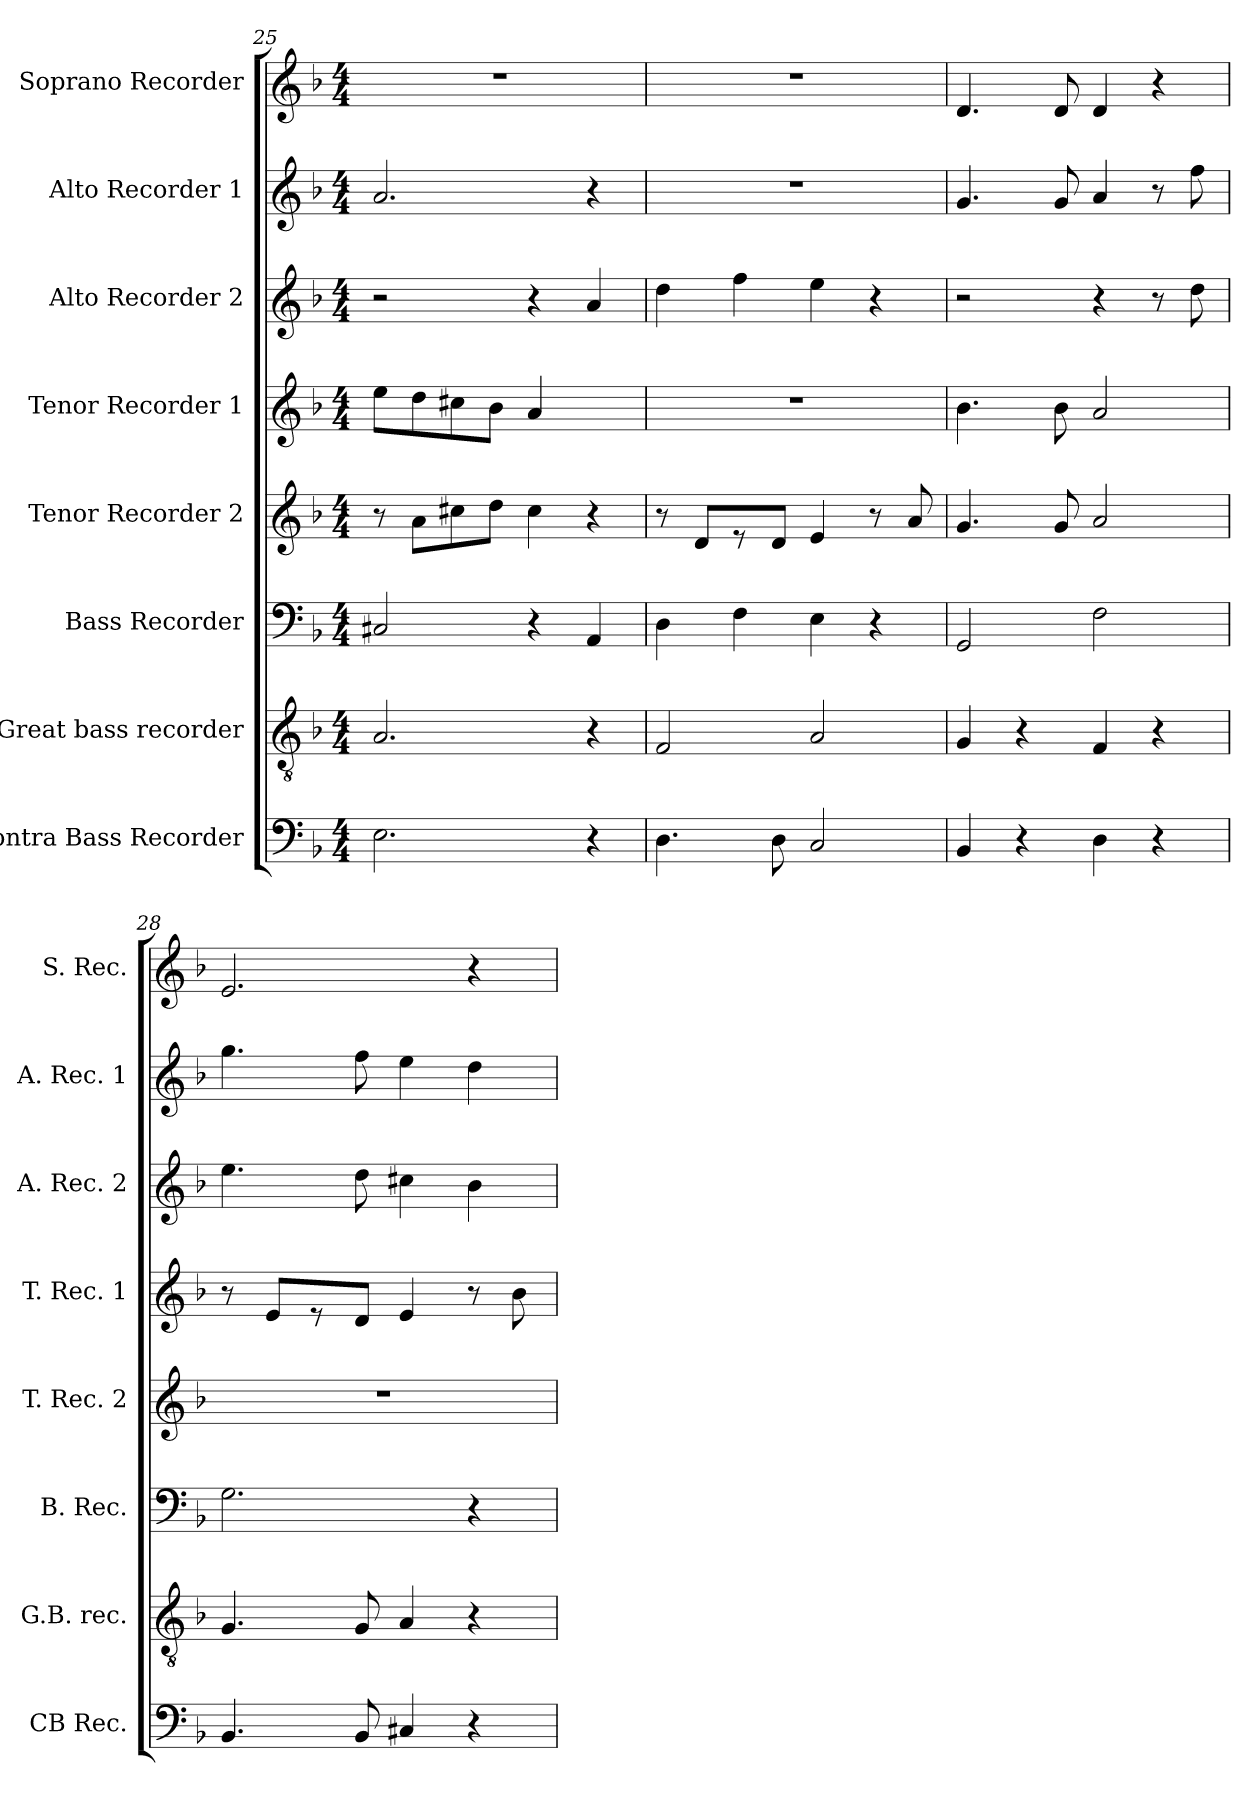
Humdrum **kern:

**kern	**kern	**kern	**kern	**kern	**kern	**kern	**kern
*part8	*part7	*part6	*part5	*part4	*part3	*part2	*part1
*staff8	*staff7	*staff6	*staff5	*staff4	*staff3	*staff2	*staff1
*I"Contra Bass Recorder	*I"Great bass recorder	*I"Bass Recorder	*I"Tenor Recorder 2	*I"Tenor Recorder 1	*I"Alto Recorder 2	*I"Alto Recorder 1	*I"Soprano Recorder
*I'CB Rec.	*I'G.B. rec.	*I'B. Rec.	*I'T. Rec.  2	*I'T. Rec.  1	*I'A. Rec.  2	*I'A. Rec.  1	*I'S. Rec.
!!LO:PB:g=z
*clefF4	*clefGv2	*clefF4	*clefG2	*clefG2	*clefG2	*clefG2	*clefG2
*	*	*ITrd-7c-12	*	*	*	*	*ITrd-7c-12
*k[b-]	*k[b-]	*k[b-]	*k[b-]	*k[b-]	*k[b-]	*k[b-]	*k[b-]
*F:	*F:	*F:	*F:	*F:	*F:	*F:	*F:
*M4/4	*M4/4	*M4/4	*M4/4	*M4/4	*M4/4	*M4/4	*M4/4
=25	=25	=25	=25	=25	=25	=25	=25
2.E\	2.A/	2c#X/	8r	8ee\L	2r	2.a/	1r
.	.	.	8a\L	8dd\	.	.	.
.	.	.	8cc#X\	8cc#X\	.	.	.
.	.	.	8dd\J	8b-\J	.	.	.
.	.	4r	4cc#\	4a/	4r	.	.
4r	4r	4A/	4r	4ryy	4a/	4r	.
=26	=26	=26	=26	=26	=26	=26	=26
4.D\	2F/	4d\	8r	1r	4dd\	1r	1r
.	.	.	8d/L	.	.	.	.
.	.	4f\	8r	.	4ff\	.	.
8D\	.	.	8d/J	.	.	.	.
2C/	2A/	4e\	4e/	.	4ee\	.	.
.	.	4r	8r	.	4r	.	.
.	.	.	8a/	.	.	.	.
=27	=27	=27	=27	=27	=27	=27	=27
4BB-/	4G/	2G/	4.g/	4.b-\	2r	4.g/	4.dd/
4r	4r	.	.	.	.	.	.
.	.	.	8g/	8b-\	.	8g/	8dd/
4D\	4F/	2f\	2a/	2a/	4r	4a/	4dd/
4r	4r	.	.	.	8r	8r	4r
.	.	.	.	.	8dd\	8ff\	.
=28	=28	=28	=28	=28	=28	=28	=28
4.BB-/	4.G/	2.g\	1r	8r	4.ee\	4.gg\	2.ee/
.	.	.	.	8e/L	.	.	.
.	.	.	.	8r	.	.	.
8BB-/	8G/	.	.	8d/J	8dd\	8ff\	.
4C#X/	4A/	.	.	4e/	4cc#X\	4ee\	.
4r	4r	4r	.	8r	4b-\	4dd\	4r
.	.	.	.	8b-\	.	.	.
=	=	=	=	=	=	=	=
*-	*-	*-	*-	*-	*-	*-	*-
